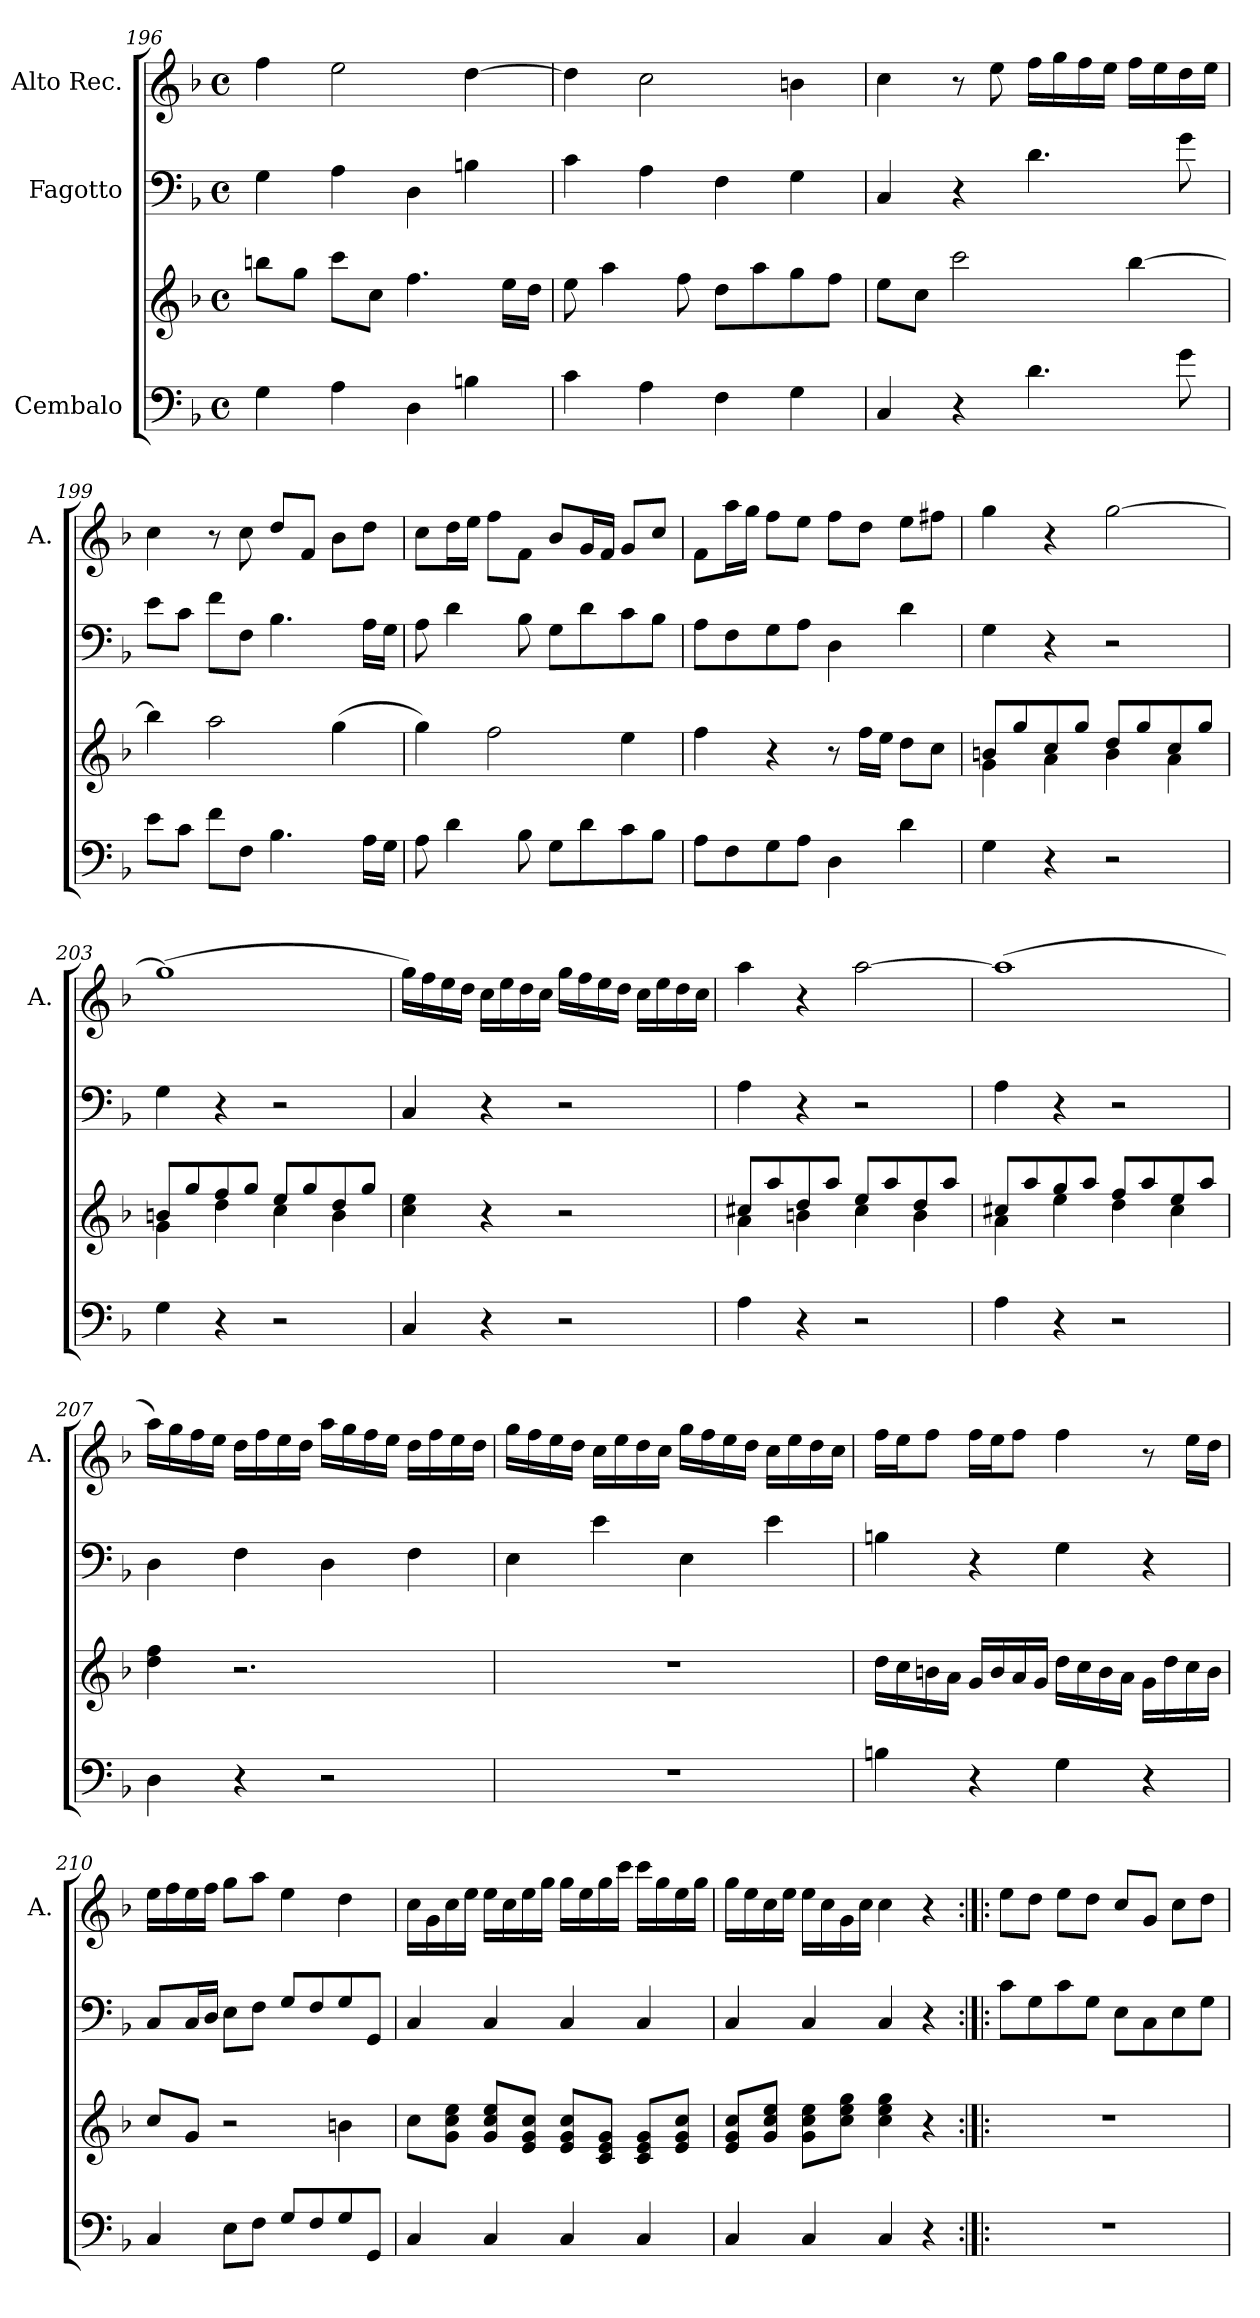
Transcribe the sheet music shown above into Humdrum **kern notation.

**kern	**kern	**kern	**kern
*part3	*part3	*part2	*part1
*staff4	*staff3	*staff2	*staff1
*I"Cembalo	*	*I"Fagotto	*I"Alto Rec.
*	*	*	*I'A.
*clefF4	*clefG2	*clefF4	*clefG2
*k[b-]	*k[b-]	*k[b-]	*k[b-]
*M4/4	*M4/4	*M4/4	*M4/4
*met(c)	*met(c)	*met(c)	*met(c)
=196	=196	=196	=196
4G\	8bbn\L	4G\	4ff\
.	8gg\J	.	.
4A\	8ccc\L	4A\	2ee\
.	8cc\J	.	.
4D\	4.ff\	4D\	.
4Bn\	.	4Bn\	[4dd\
.	16ee\LL	.	.
.	16dd\JJ	.	.
=197	=197	=197	=197
4c\	8ee\	4c\	4dd\]
.	4aa\	.	.
4A\	.	4A\	2cc\
.	8ff\	.	.
4F\	8dd\L	4F\	.
.	8aa\	.	.
4G\	8gg\	4G\	4bn\
.	8ff\J	.	.
=198	=198	=198	=198
4C/	8ee\L	4C/	4cc\
.	8cc\J	.	.
4r	2ccc\	4r	8r
.	.	.	8ee\
4.d\	.	4.d\	16ff\LL
.	.	.	16gg\
.	.	.	16ff\
.	.	.	16ee\JJ
.	[4bb-\	.	16ff\LL
.	.	.	16ee\
8g\	.	8g\	16dd\
.	.	.	16ee\JJ
=199	=199	=199	=199
8e\L	4bb-\]	8e\L	4cc\
8c\J	.	8c\J	.
8f\L	2aa\	8f\L	8r
8F\J	.	8F\J	8cc\
4.B-\	.	4.B-\	8dd/L
.	.	.	8f/J
.	(4gg\	.	8b-\L
16A\LL	.	16A\LL	8dd\J
16G\JJ	.	16G\JJ	.
!!LO:PB:g=z
=200	=200	=200	=200
8A\	4gg\)	8A\	8cc\L
4d\	.	4d\	16dd\L
.	.	.	16ee\JJ
.	2ff\	.	8ff\L
8B-\	.	8B-\	8f\J
8G\L	.	8G\L	8b-/L
8d\	.	8d\	16g/L
.	.	.	16f/JJ
8c\	4ee\	8c\	8g/L
8B-\J	.	8B-\J	8cc/J
=201	=201	=201	=201
8A\L	4ff\	8A\L	8f\L
8F\	.	8F\	16aa\L
.	.	.	16gg\JJ
8G\	4r	8G\	8ff\L
8A\J	.	8A\J	8ee\J
4D\	8r	4D\	8ff\L
.	16ff\LL	.	8dd\J
.	16ee\JJ	.	.
4d\	8dd\L	4d\	8ee\L
.	8cc\J	.	8ff#X\J
=202	=202	=202	=202
*	*^	*	*
4G\	8bn/L	4g\	4G\	4gg\
.	8gg/	.	.	.
4r	8cc/	4a\	4r	4r
.	8gg/J	.	.	.
2r	8dd/L	4b\	2r	[2gg\
.	8gg/	.	.	.
.	8cc/	4a\	.	.
.	8gg/J	.	.	.
=203	=203	=203	=203	=203
4G\	8bn/L	4g\	4G\	(1gg]
.	8gg/	.	.	.
4r	8ff/	4dd\	4r	.
.	8gg/J	.	.	.
2r	8ee/L	4cc\	2r	.
.	8gg/	.	.	.
.	8dd/	4b\	.	.
.	8gg/J	.	.	.
*	*v	*v	*	*
=204	=204	=204	=204
4C/	4cc\ 4ee\	4C/	16gg\LL)
.	.	.	16ff\
.	.	.	16ee\
.	.	.	16dd\JJ
4r	4r	4r	16cc\LL
.	.	.	16ee\
.	.	.	16dd\
.	.	.	16cc\JJ
2r	2r	2r	16gg\LL
.	.	.	16ff\
.	.	.	16ee\
.	.	.	16dd\JJ
.	.	.	16cc\LL
.	.	.	16ee\
.	.	.	16dd\
.	.	.	16cc\JJ
!!LO:LB:g=z
=205	=205	=205	=205
*	*^	*	*
4A\	8cc#X/L	4a\	4A\	4aa\
.	8aa/	.	.	.
4r	8dd/	4bn\	4r	4r
.	8aa/J	.	.	.
2r	8ee/L	4cc#\	2r	[2aa\
.	8aa/	.	.	.
.	8dd/	4b\	.	.
.	8aa/J	.	.	.
=206	=206	=206	=206	=206
4A\	8cc#X/L	4a\	4A\	(1aa]
.	8aa/	.	.	.
4r	8gg/	4ee\	4r	.
.	8aa/J	.	.	.
2r	8ff/L	4dd\	2r	.
.	8aa/	.	.	.
.	8ee/	4cc#\	.	.
.	8aa/J	.	.	.
*	*v	*v	*	*
=207	=207	=207	=207
4D\	4dd\ 4ff\	4D\	16aa\LL)
.	.	.	16gg\
.	.	.	16ff\
.	.	.	16ee\JJ
4r	2.r	4F\	16dd\LL
.	.	.	16ff\
.	.	.	16ee\
.	.	.	16dd\JJ
2r	.	4D\	16aa\LL
.	.	.	16gg\
.	.	.	16ff\
.	.	.	16ee\JJ
.	.	4F\	16dd\LL
.	.	.	16ff\
.	.	.	16ee\
.	.	.	16dd\JJ
=208	=208	=208	=208
1r	1r	4E\	16gg\LL
.	.	.	16ff\
.	.	.	16ee\
.	.	.	16dd\JJ
.	.	4e\	16cc\LL
.	.	.	16ee\
.	.	.	16dd\
.	.	.	16cc\JJ
.	.	4E\	16gg\LL
.	.	.	16ff\
.	.	.	16ee\
.	.	.	16dd\JJ
.	.	4e\	16cc\LL
.	.	.	16ee\
.	.	.	16dd\
.	.	.	16cc\JJ
!!LO:LB:g=z
=209	=209	=209	=209
4Bn\	16dd\LL	4Bn\	16ff\LL
.	16cc\	.	16ee\J
.	16bn\	.	8ff\J
.	16a\JJ	.	.
4r	16g/LL	4r	16ff\LL
.	16b/	.	16ee\J
.	16a/	.	8ff\J
.	16g/JJ	.	.
4G\	16dd\LL	4G\	4ff\
.	16cc\	.	.
.	16b\	.	.
.	16a\JJ	.	.
4r	16g\LL	4r	8r
.	16dd\	.	.
.	16cc\	.	16ee\LL
.	16b\JJ	.	16dd\JJ
=210	=210	=210	=210
4C/	8cc/L	8C/L	16ee\LL
.	.	.	16ff\
.	8g/J	16C/L	16ee\
.	.	16D/JJ	16ff\JJ
8E\L	2r	8E\L	8gg\L
8F\J	.	8F\J	8aa\J
8G/L	.	8G/L	4ee\
8F/	.	8F/	.
8G/	4bn\	8G/	4dd\
8GG/J	.	8GG/J	.
=211	=211	=211	=211
4C/	8cc\L	4C/	16cc\LL
.	.	.	16g\
.	8g\ 8cc\ 8ee\J	.	16cc\
.	.	.	16ee\JJ
4C/	8g/ 8cc/ 8ee/L	4C/	16ee\LL
.	.	.	16cc\
.	8e/ 8g/ 8cc/J	.	16ee\
.	.	.	16gg\JJ
4C/	8e/ 8g/ 8cc/L	4C/	16gg\LL
.	.	.	16ee\
.	8c/ 8e/ 8g/J	.	16gg\
.	.	.	16ccc\JJ
4C/	8c/ 8e/ 8g/L	4C/	16ccc\LL
.	.	.	16gg\
.	8e/ 8g/ 8cc/J	.	16ee\
.	.	.	16gg\JJ
=212	=212	=212	=212
4C/	8e/ 8g/ 8cc/L	4C/	16gg\LL
.	.	.	16ee\
.	8g/ 8cc/ 8ee/J	.	16cc\
.	.	.	16ee\JJ
4C/	8g\ 8cc\ 8ee\L	4C/	16ee\LL
.	.	.	16cc\
.	8cc\ 8ee\ 8gg\J	.	16g\
.	.	.	16cc\JJ
4C/	4cc\ 4ee\ 4gg\	4C/	4cc\
4r	4r	4r	4r
!!LO:LB:g=z
=213:|!|:	=213:|!|:	=213:|!|:	=213:|!|:
1r	1r	8c\L	8ee\L
.	.	8G\	8dd\J
.	.	8c\	8ee\L
.	.	8G\J	8dd\J
.	.	8E\L	8cc/L
.	.	8C\	8g/J
.	.	8E\	8cc\L
.	.	8G\J	8dd\J
=	=	=	=
*-	*-	*-	*-
